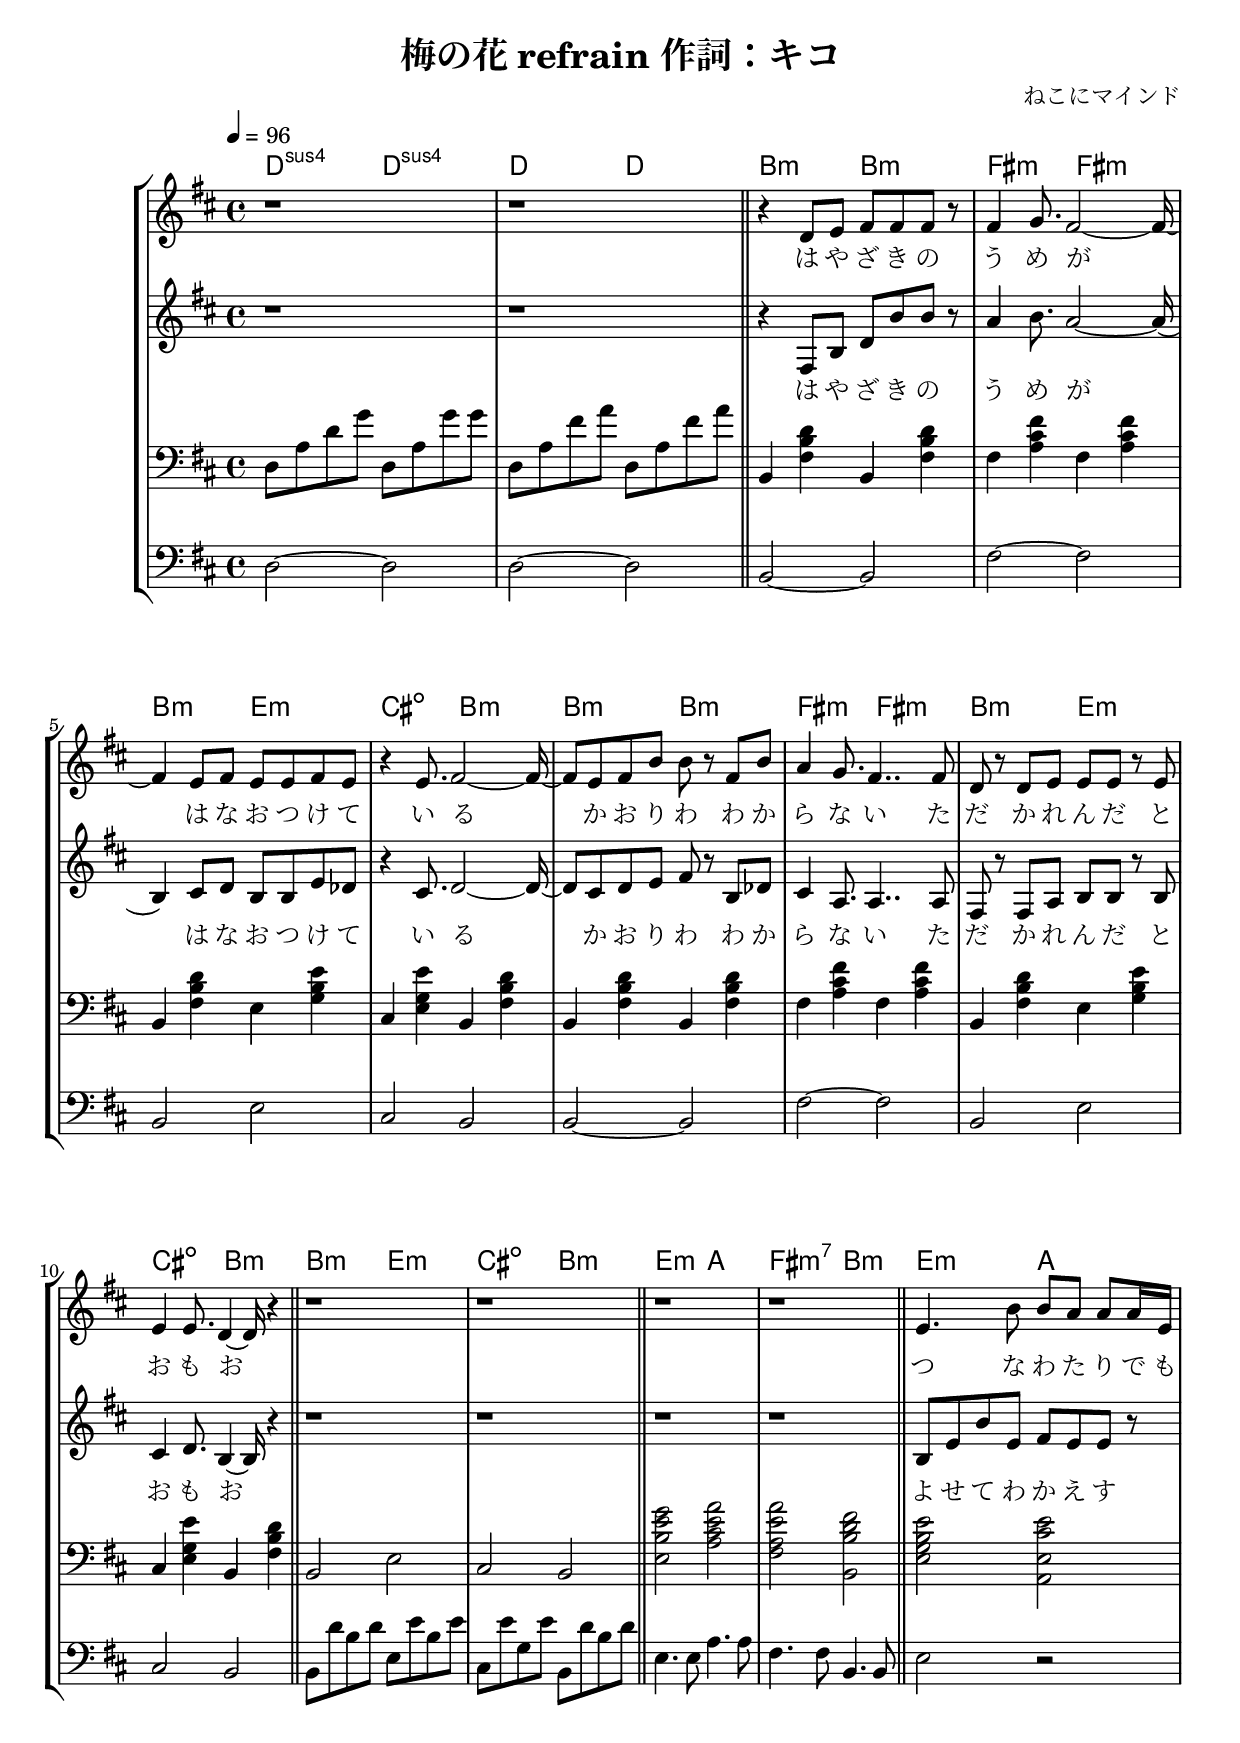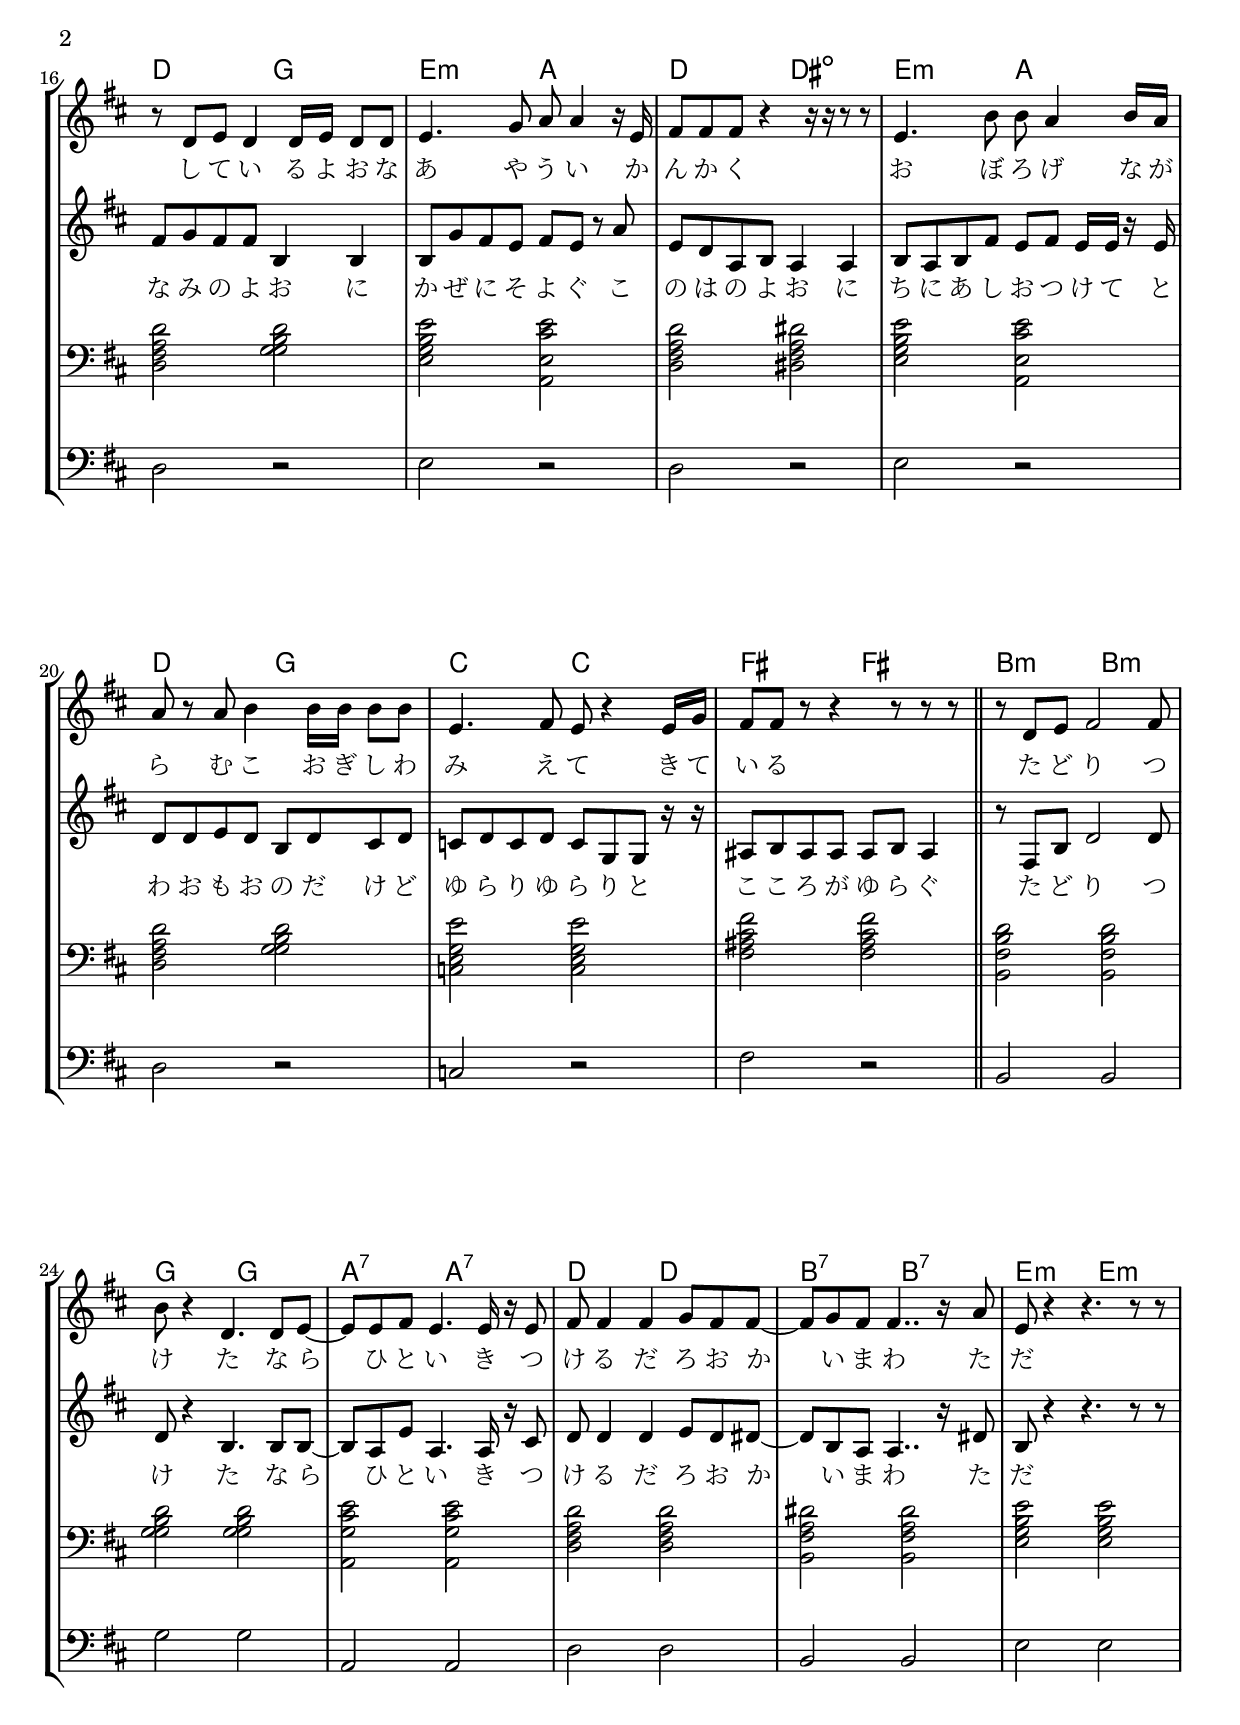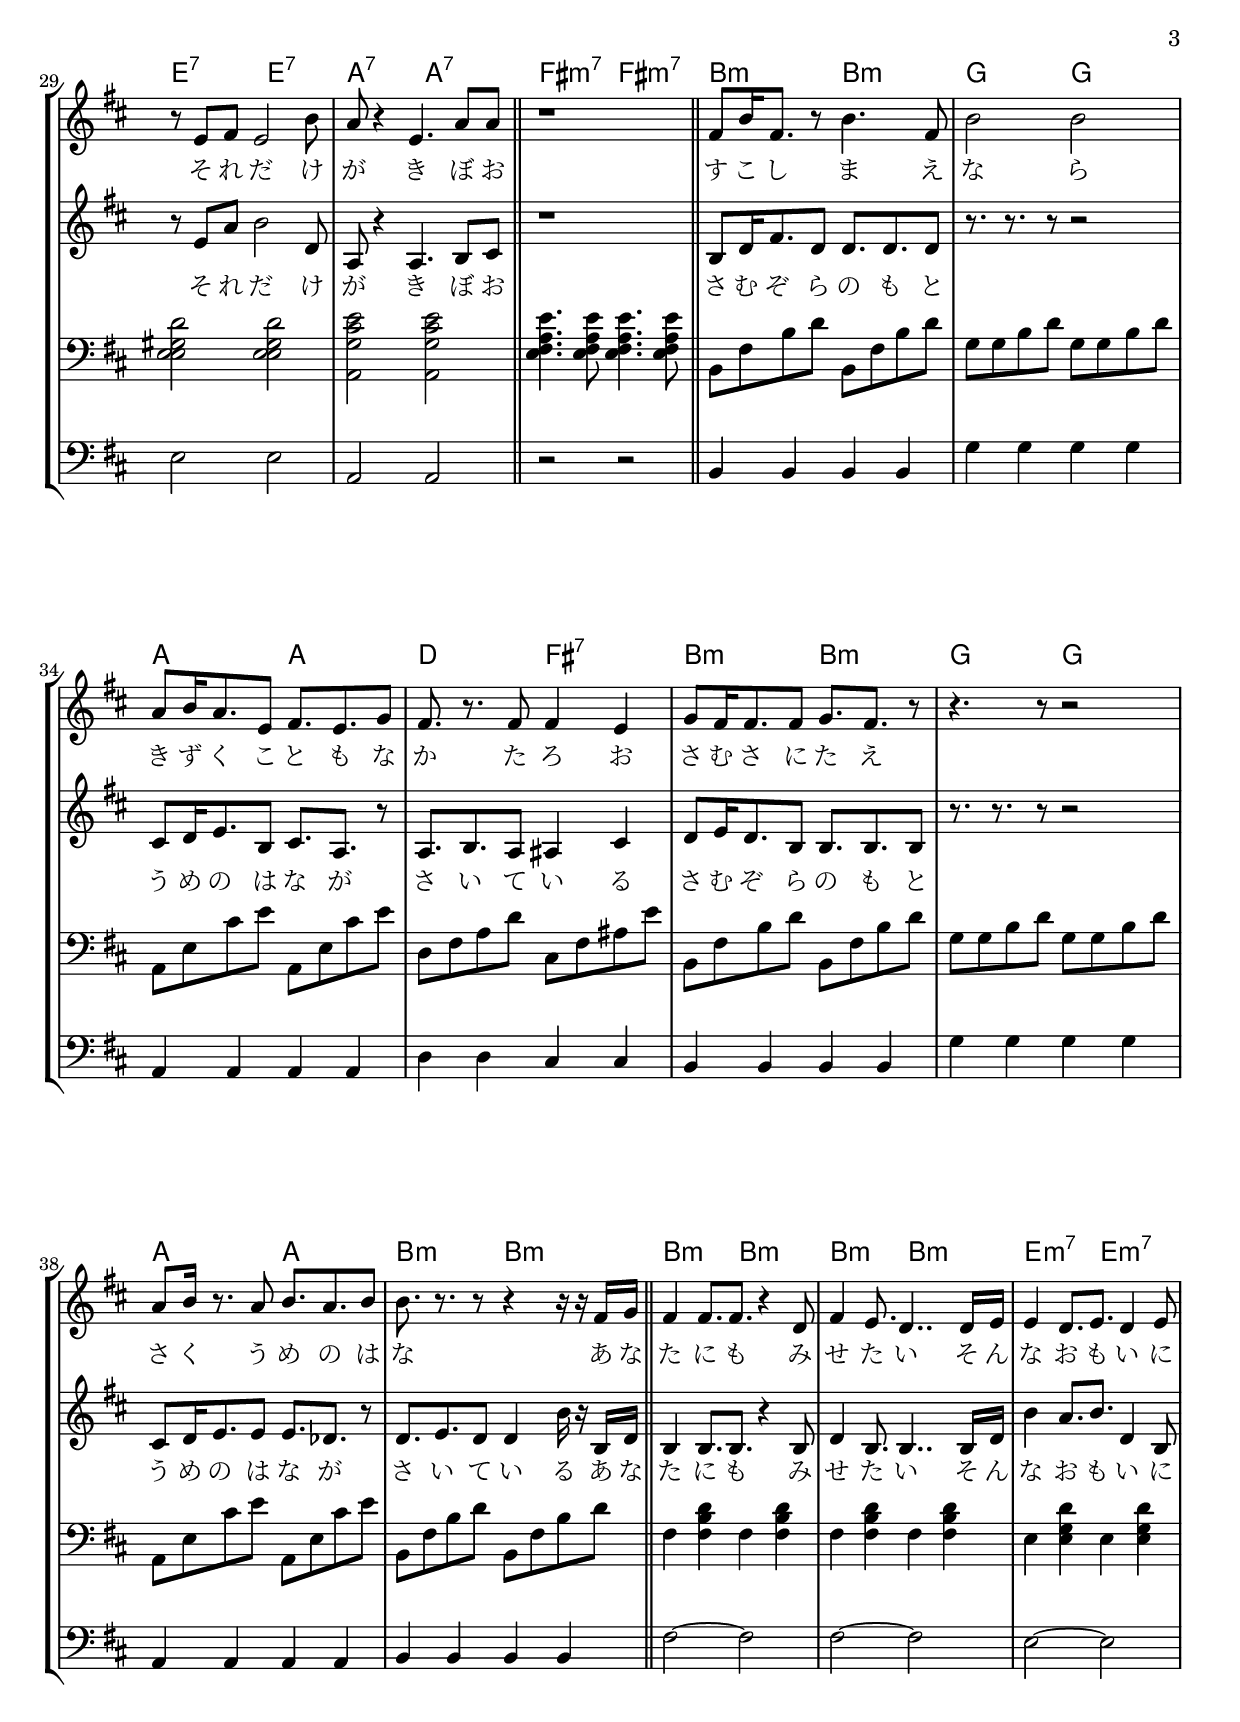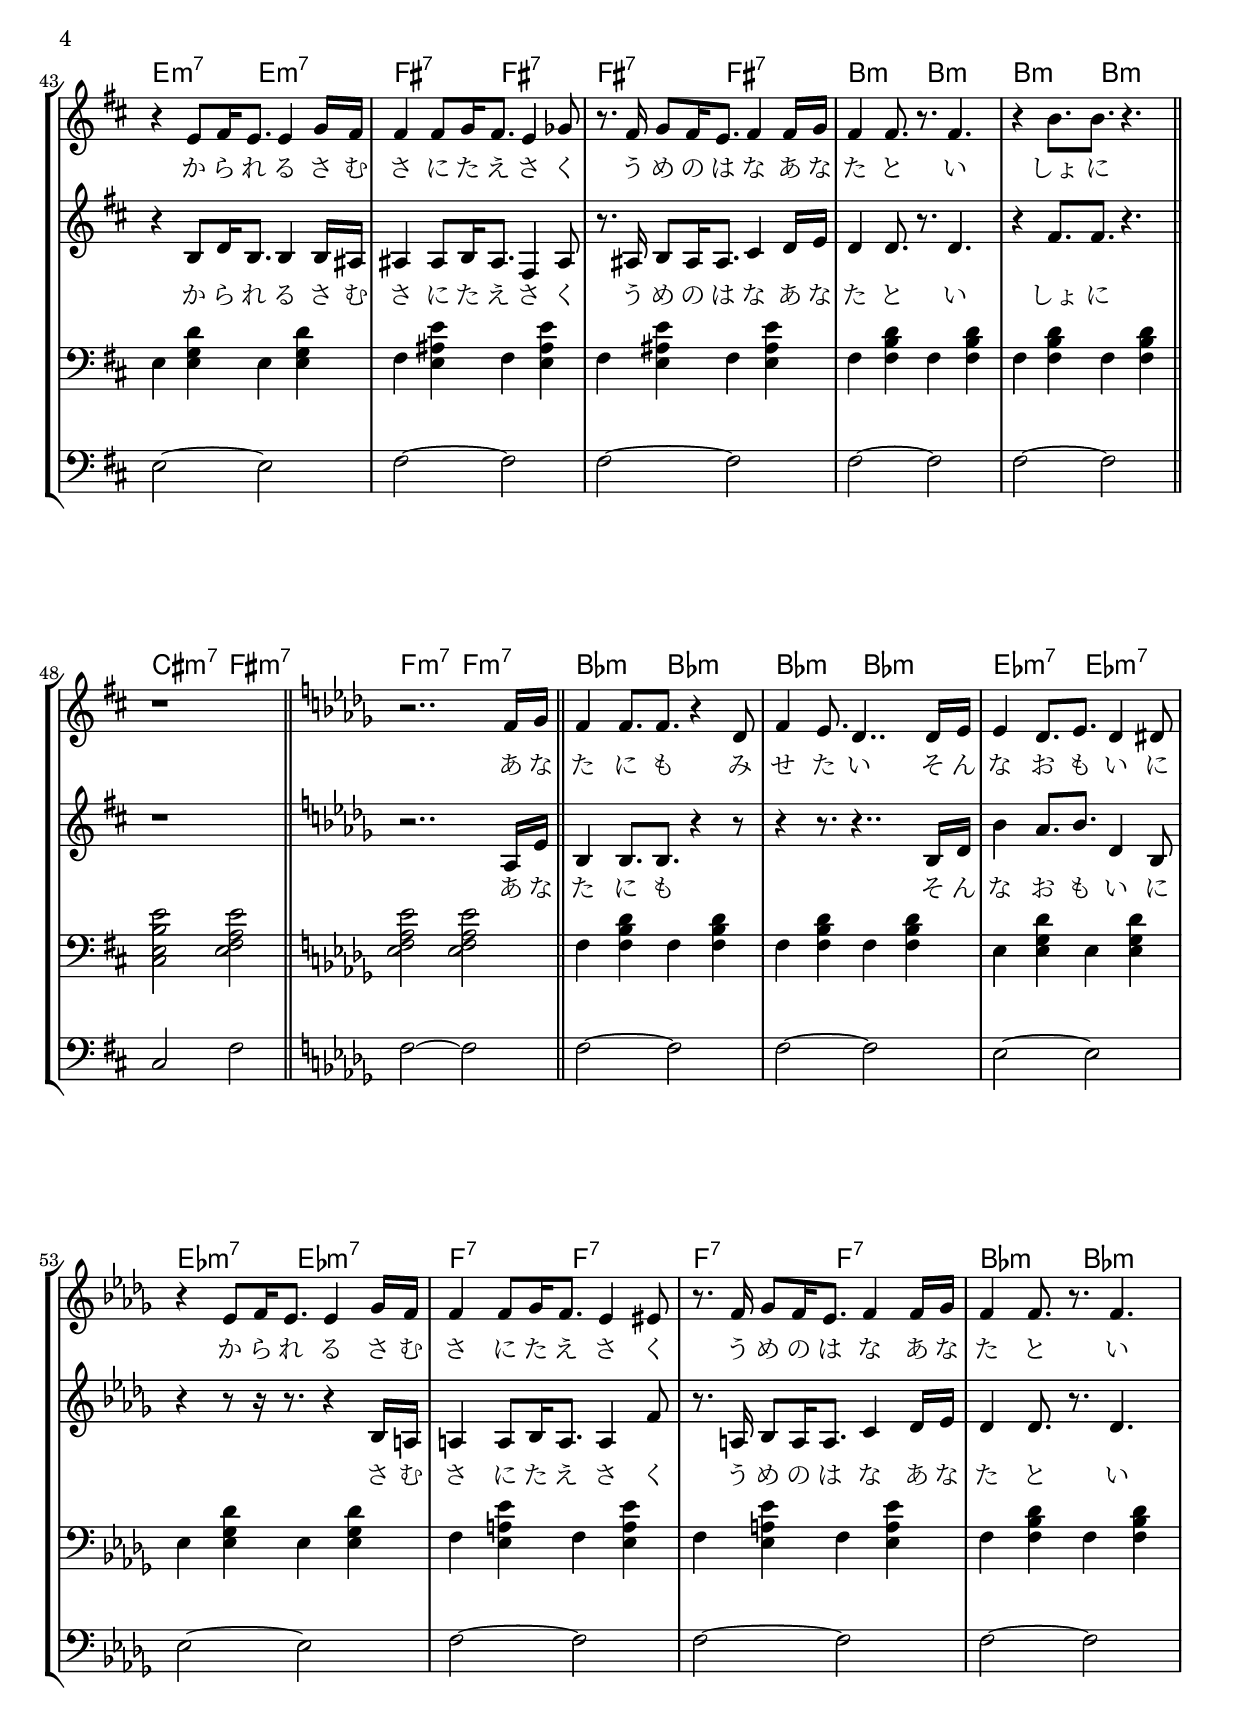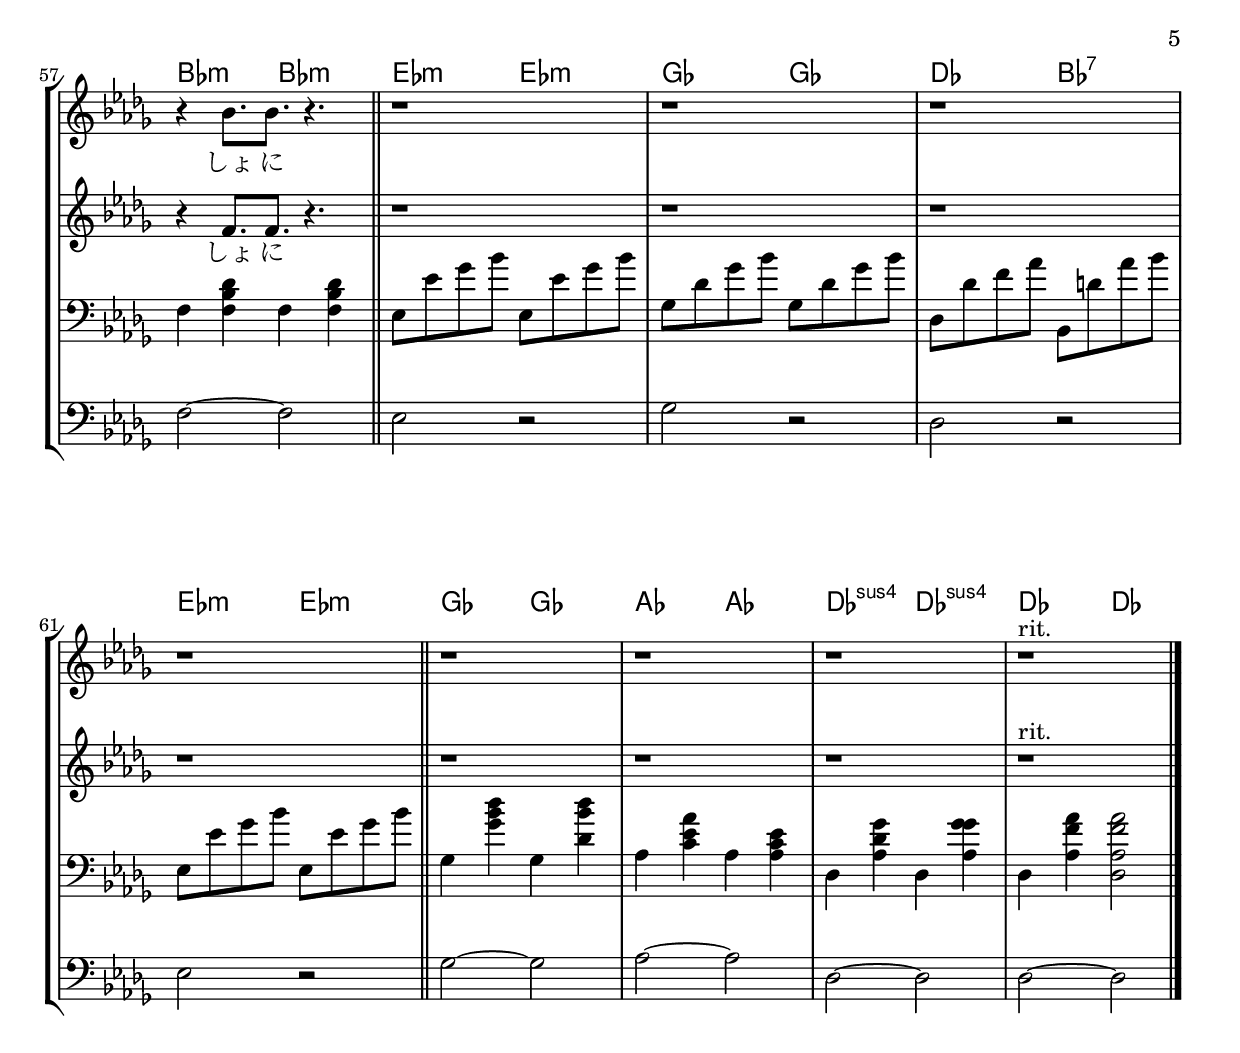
\version "2.12.1"

\header {
	title = \markup {"梅の花 refrain 作詞：キコ"}
	composer = \markup \center-column {ねこにマインド}
}

harmony = \chordmode {
	d2:sus4 d2:sus4 d2 d2 

	b2:m b2:m fis2:m fis2:m b2:m e2:m cis2:dim b2:m b2:m b2:m fis2:m fis2:m b2:m e2:m cis2:dim b2:m 

	b2:m e2:m cis2:dim b2:m 

	e2:m a2 fis2:min7 b2:m 

	e2:m a2 d2 g2 e2:m a2 d2 dis2:dim e2:m a2 d2 g2 c2 c2 fis2 fis2 

	b2:m b2:m g2 g2 a2:7 a2:7 d2 d2 b2:7 b2:7 e2:m e2:m e2:7 e2:7 a2:7 a2:7 

	fis2:min7 fis2:min7 

	b2:m b2:m g2 g2 a2 a2 d2 fis2:7 b2:m b2:m g2 g2 a2 a2 b2:m b2:m 

	b2:m b2:m b2:m b2:m e2:min7 e2:min7 e2:min7 e2:min7 fis2:7 fis2:7 fis2:7 fis2:7 b2:m b2:m b2:m b2:m 

	cis2:min7 fis2:min7 

	f2:min7 f2:min7 

	bes2:m bes2:m bes2:m bes2:m es2:min7 es2:min7 es2:min7 es2:min7 f2:7 f2:7 f2:7 f2:7 bes2:m bes2:m bes2:m bes2:m 

	es2:m es2:m ges2 ges2 des2 bes2:7 es2:m es2:m 

	ges2 ges2 as2 as2 des2:sus4 des2:sus4 des2 des2 
}

melody = {
	\key d \major
	\tempo 4 = 96
	r1 | r1   
	\set Staff.midiInstrument = #"Vibraphone"
	\set Staff.midiMinimumVolume = #0.7
	\set Staff.midiMaximumVolume = #0.9
	r4 d'8  e'8  fis'8  fis'8  fis'8  r8 
	fis'4  g'8.  fis'2~fis'16~ 
	fis'4  e'8  fis'8  e'8  e'8  fis'8  e'8 
	r4  e'8.  fis'2~fis'16~ 
	fis'8  e'8  fis'8  b'8  b'8  r8  fis'8  b'8 
	a'4  g'8.  fis'4..  fis'8 
	d'8  r8  d'8  e'8  e'8  e'8  r8  e'8 
	e'4  e'8.  d'4~d'16  	r4 	r1 | r1   
	r1 | r1   
	\set Staff.midiInstrument = #"Pad 3 (polysynth)"
	\set Staff.midiMinimumVolume = #0.7
	\set Staff.midiMaximumVolume = #0.9
	e'4.  b'8  b'8  a'8  a'8  a'16  e'16 
	r8  d'8  e'8  d'4  d'16  e'16  d'8  d'8 
	e'4.  g'8  a'8  a'4  r16  e'16 
	fis'8  fis'8  fis'8  r4  r16  r16  r8  r8 
	e'4.  b'8  b'8  a'4  b'16  a'16 
	a'8  r8  a'8  b'4  b'16  b'16  b'8  b'8 
	e'4.  fis'8  e'8  r4  e'16  g'16 
	fis'8  fis'8  r8  r4  r8  r8  r8
	\set Staff.midiInstrument = #"Flute"
	\set Staff.midiMinimumVolume = #0.7
	\set Staff.midiMaximumVolume = #0.9
	r8 d'8  e'8  fis'2  fis'8 
	b'8  r4  d'4.  d'8  e'8~ 
	e'8  e'8  fis'8  e'4.  e'16  r16  e'8 
	fis'8  fis'4  fis'4  g'8  fis'8  fis'8~ 
	fis'8  g'8  fis'8  fis'4..  r16  a'8 
	e'8  r4  r4.  r8  r8 
	r8  e'8  fis'8  e'2  b'8 
	a'8  r4  e'4.  a'8  a'8
	r1   
	\set Staff.midiInstrument = #"French Horn"
	\set Staff.midiMinimumVolume = #0.7
	\set Staff.midiMaximumVolume = #0.9
	fis'8  b'16  fis'8.  r8  b'4.  fis'8 
	b'2  b'2 
	a'8  b'16  a'8.  e'8  fis'8.  e'8.  g'8 
	fis'8.  r8.  fis'8  fis'4  e'4 
	g'8  fis'16  fis'8.  fis'8  g'8.  fis'8.  r8 
	r4.  r8  r2 
	a'8  b'16  r8.  a'8  b'8.  a'8.  b'8 
	b'8.  r8.  r8  r4  r16  	r16 	\set Staff.midiInstrument = #"FX 7 (echoes)"
	\set Staff.midiMinimumVolume = #0.7
	\set Staff.midiMaximumVolume = #0.9
	fis'16  g'16 
	fis'4  fis'8.  fis'8.  r4  d'8 
	fis'4  e'8.  d'4..  d'16  e'16 
	e'4  d'8.  e'8.  d'4  e'8 
	r4  e'8  fis'16  e'8.  e'4  g'16  fis'16 
	fis'4  fis'8  g'16  fis'8.  e'4  ges'8 
	r8.  fis'16  g'8  fis'16  e'8.  fis'4  fis'16  g'16 
	fis'4  fis'8.  r8.  fis'4. 
	r4  b'8.  b'8.  	r4. 	r1   
	\key des \major
	r2.. 
	\set Staff.midiInstrument = #"FX 7 (echoes)"
	\set Staff.midiMinimumVolume = #0.7
	\set Staff.midiMaximumVolume = #0.9
	f'16  ges'16 
	f'4  f'8.  f'8.  r4  des'8 
	f'4  es'8.  des'4..  des'16  es'16 
	es'4  des'8.  es'8.  des'4  dis'8 
	r4  es'8  f'16  es'8.  es'4  ges'16  f'16 
	f'4  f'8  ges'16  f'8.  es'4  eis'8 
	r8.  f'16  ges'8  f'16  es'8.  f'4  f'16  ges'16 
	f'4  f'8.  r8.  f'4. 
	r4  bes'8.  bes'8.  	r4. 	r1 | r1 | r1 | r1   
	r1 | r1 | r1 | r1^"rit." \bar "|."
}

words = \lyricmode {
	
	は  や  ざ  き  の  う  め  が  は  な  お  つ  け  て  い  る  か  お  り  わ  わ  か  ら  な  い  た  だ  か  れ  ん  だ  と  お  も  お  
	
	
	つ  な  わ  た  り  で  も  し  て  い  る  よ  お  な  あ  や  う  い  か  ん  か  く  お  ぼ  ろ  げ  な  が  ら  む  こ  お  ぎ  し  わ  み  え  て  き  て  い  る  
	た  ど  り  つ  け  た  な  ら  ひ  と  い  き  つ  け  る  だ  ろ  お  か  い  ま  わ  た  だ  そ  れ  だ  け  が  き  ぼ  お  
	
	す  こ  し  ま  え  な  ら  き  ず  く  こ  と  も  な  か  た  ろ  お  さ  む  さ  に  た  え  さ  く  う  め  の  は  な  
	あ  な  た  に  も  み  せ  た  い  そ  ん  な  お  も  い  に  か  ら  れ  る  さ  む  さ  に  た  え  さ  く  う  め  の  は  な  あ  な  た  と  い  しょ  に  
	
	
	あ  な  た  に  も  み  せ  た  い  そ  ん  な  お  も  い  に  か  ら  れ  る  さ  む  さ  に  た  え  さ  く  う  め  の  は  な  あ  な  た  と  い  しょ  に  
	
	
}

secondmelody = {
	\key d \major
	\tempo 4 = 96
	r1 | r1   
	\set Staff.midiInstrument = #"FX 8 (sci-fi)"
	\set Staff.midiMinimumVolume = #0.7
	\set Staff.midiMaximumVolume = #0.9
	r4 fis8  b8  d'8  b'8  b'8  r8 
	a'4  b'8.  a'2~a'16 
	(b4)  cis'8  d'8  b8  b8  e'8  des'8 
	r4  cis'8.  d'2~d'16~ 
	d'8  cis'8  d'8  e'8  fis'8  r8  b8  des'8 
	cis'4  a8.  a4..  a8 
	fis8  r8  fis8  a8  b8  b8  r8  b8 
	cis'4  d'8.  b4~b16  	r4 	r1 | r1   
	r1 | r1   
	\set Staff.midiInstrument = #"mmi0.48"
	\set Staff.midiMinimumVolume = #0.7
	\set Staff.midiMaximumVolume = #0.9
	b8  e'8  b'8  e'8  fis'8  e'8  e'8  r8 
	fis'8  g'8  fis'8  fis'8  b4  b4 
	b8  g'8  fis'8  e'8  fis'8  e'8  r8  a'8 
	e'8  d'8  a8  b8  a4  a4 
	b8  a8  b8  fis'8  e'8  fis'8  e'16  e'16  r16  e'16 
	d'8  d'8  e'8  d'8  b8  d'8  cis'8  d'8 
	c'8  d'8  c'8  d'8  c'8  g8  g8  r16  r16 
	ais8  b8  ais8  ais8  ais8  b8  ais4
	\set Staff.midiInstrument = #"Acoustic Guitar (steel)"
	\set Staff.midiMinimumVolume = #0.7
	\set Staff.midiMaximumVolume = #0.9
	r8 fis8  b8  d'2  d'8 
	d'8  r4  b4.  b8  b8~ 
	b8  a8  e'8  a4.  a16  r16  cis'8 
	d'8  d'4  d'4  e'8  d'8  dis'8~ 
	dis'8  b8  a8  a4..  r16  dis'8 
	b8  r4  r4.  r8  r8 
	r8  e'8  a'8  b'2  d'8 
	a8  r4  a4.  b8  cis'8
	r1   
	\set Staff.midiInstrument = #"mmi0.48"
	\set Staff.midiMinimumVolume = #0.7
	\set Staff.midiMaximumVolume = #0.9
	b8  d'16  fis'8.  d'8  d'8.  d'8.  d'8 
	r8.  r8.  r8  r2 
	cis'8  d'16  e'8.  b8  cis'8.  a8.  r8 
	a8.  b8.  a8  ais4  cis'4 
	d'8  e'16  d'8.  b8  b8.  b8.  b8 
	r8.  r8.  r8  r2 
	cis'8  d'16  e'8.  e'8  e'8.  des'8.  r8 
	d'8.  e'8.  d'8  d'4  b'16  	r16 	\set Staff.midiInstrument = #"Marimba"
	\set Staff.midiMinimumVolume = #0.7
	\set Staff.midiMaximumVolume = #0.9
	b16  d'16 
	b4  b8.  b8.  r4  b8 
	d'4  b8.  b4..  b16  d'16 
	b'4  a'8.  b'8.  d'4  b8 
	r4  b8  d'16  b8.  b4  b16  ais16 
	ais4  ais8  b16  ais8.  fis4  ais8 
	r8.  ais16  b8  ais16  ais8.  cis'4  d'16  e'16 
	d'4  d'8.  r8.  d'4. 
	r4  fis'8.  fis'8.  	r4. 	r1   
	\key des \major
	r2.. 
	\set Staff.midiInstrument = #"Marimba"
	\set Staff.midiMinimumVolume = #0.7
	\set Staff.midiMaximumVolume = #0.9
	as16  es'16 
	bes4  bes8.  bes8.  r4  r8 
	r4  r8.  r4..  bes16  des'16 
	bes'4  as'8.  bes'8.  des'4  bes8 
	r4  r8  r16  r8.  r4  bes16  a16 
	a4  a8  bes16  a8.  a4  f'8 
	r8.  a16  bes8  a16  a8.  c'4  des'16  es'16 
	des'4  des'8.  r8.  des'4. 
	r4  f'8.  f'8.  	r4. 	r1 | r1 | r1 | r1   
	r1 | r1 | r1 | r1^"rit." \bar "|."
}

secondwords = \lyricmode {
	
	は  や  ざ  き  の  う  め  が  は  な  お  つ  け  て  い  る  か  お  り  わ  わ  か  ら  な  い  た  だ  か  れ  ん  だ  と  お  も  お  
	
	
	よ  せ  て  わ  か  え  す  な  み  の  よ  お  に  か  ぜ  に  そ  よ  ぐ  こ  の  は  の  よ  お  に  ち  に  あ  し  お  つ  け  て  と  わ  お  も  お  の  だ  け  ど  ゆ  ら  り  ゆ  ら  り  と  こ  こ  ろ  が  ゆ  ら  ぐ  
	た  ど  り  つ  け  た  な  ら  ひ  と  い  き  つ  け  る  だ  ろ  お  か  い  ま  わ  た  だ  そ  れ  だ  け  が  き  ぼ  お  
	
	さ  む  ぞ  ら  の  も  と  う  め  の  は  な  が  さ  い  て  い  る  さ  む  ぞ  ら  の  も  と  う  め  の  は  な  が  さ  い  て  い  る  
	あ  な  た  に  も  み  せ  た  い  そ  ん  な  お  も  い  に  か  ら  れ  る  さ  む  さ  に  た  え  さ  く  う  め  の  は  な  あ  な  た  と  い  しょ  に  
	
	
	あ  な  た  に  も  そ  ん  な  お  も  い  に  さ  む  さ  に  た  え  さ  く  う  め  の  は  な  あ  な  た  と  い  しょ  に  
	
	
}

tempochange = {
	\time 4/4
	\tempo 4 = 96
	r1 | r1 \bar "||"
	\tempo 4 = 96
	r1 | r1 | r1 | r1 | r1 | r1 | r1 | r1 \bar "||"
	\tempo 4 = 96
	r1 | r1 \bar "||"
	\tempo 4 = 96
	r1 | r1 \bar "||"
	\tempo 4 = 96
	r1 | r1 | r1 | r1 | r1 | r1 | r1 | r1 \bar "||"
	\tempo 4 = 96
	r1 | r1 | r1 | r1 | r1 | r1 | r1 | r1 \bar "||"
	\tempo 4 = 96
	r1 \bar "||"
	\tempo 4 = 96
	r1 | r1 | r1 | r1 | r1 | r1 | r1 | r1 \bar "||"
	\tempo 4 = 96
	r1 | r1 | r1 | r1 | r1 | r1 | r1 | r1 \bar "||"
	\tempo 4 = 96
	r1 \bar "||"
	\tempo 4 = 96
	r1 \bar "||"
	\tempo 4 = 96
	r1 | r1 | r1 | r1 | r1 | r1 | r1 | r1 \bar "||"
	\tempo 4 = 96
	r1 | r1 | r1 | r1 \bar "||"
	\tempo 4 = 96
	r1 | r1 | r1 | \tempo 4 = 72 r2 \tempo 4 = 64 r2 \bar "|."
}

mainacc = {
	\clef bass
	\set Staff.midiInstrument = #"Drawbar Organ"
	\set Staff.midiMinimumVolume = #0.3
	\set Staff.midiMaximumVolume = #0.6
	\time 4/4
	\key d \major
	\tempo 4 = 96
	d8 a8 d'8 g'8
	d8 a8 g'8 g'8
	d8 a8 fis'8 a'8
	d8 a8 fis'8 a'8
	\bar "||"

	\set Staff.midiInstrument = #"Drawbar Organ"
	\set Staff.midiMinimumVolume = #0.3
	\set Staff.midiMaximumVolume = #0.6
	b,4 <fis b d'>4
	b,4 <fis b d'>4
	fis4 <a cis' fis'>4
	fis4 <a cis' fis'>4
	b,4 <fis b d'>4
	e4 <g b e'>4
	cis4 <e g e'>4
	b,4 <fis b d'>4
	b,4 <fis b d'>4
	b,4 <fis b d'>4
	fis4 <a cis' fis'>4
	fis4 <a cis' fis'>4
	b,4 <fis b d'>4
	e4 <g b e'>4
	cis4 <e g e'>4
	b,4 <fis b d'>4
	\bar "||"

	\set Staff.midiInstrument = #"Drawbar Organ"
	\set Staff.midiMinimumVolume = #0.3
	\set Staff.midiMaximumVolume = #0.6
	b,2
	~e2
	cis2
	~b,2
	\bar "||"

	\set Staff.midiInstrument = #"Drawbar Organ"
	\set Staff.midiMinimumVolume = #0.3
	\set Staff.midiMaximumVolume = #0.6
	<e b e' g'>2
	<a cis' e' a'>2
	<fis a e' a'>2
	<b, b d' fis'>2
	\bar "||"

	\set Staff.midiInstrument = #"Drawbar Organ"
	\set Staff.midiMinimumVolume = #0.3
	\set Staff.midiMaximumVolume = #0.6
	<e g b e'>2
	<a, e cis' e'>2
	<d fis a d'>2
	<g g b d'>2
	<e g b e'>2
	<a, e cis' e'>2
	<d fis a d'>2
	<dis fis a dis'>2
	<e g b e'>2
	<a, e cis' e'>2
	<d fis a d'>2
	<g g b d'>2
	<c e g e'>2
	<c e g e'>2
	<fis ais cis' fis'>2
	<fis ais cis' fis'>2
	\bar "||"

	\set Staff.midiInstrument = #"Percussive Organ"
	\set Staff.midiMinimumVolume = #0.3
	\set Staff.midiMaximumVolume = #0.6
	<b, fis b d'>2
	<b, fis b d'>2
	<g g b d'>2
	<g g b d'>2
	<a, g cis' e'>2
	<a, g cis' e'>2
	<d fis a d'>2
	<d fis a d'>2
	<b, fis a dis'>2
	<b, fis a dis'>2
	<e g b e'>2
	<e g b e'>2
	<e e gis d'>2
	<e e gis d'>2
	<a, g cis' e'>2
	<a, g cis' e'>2
	\bar "||"

	\set Staff.midiInstrument = #"Electric Grand"
	\set Staff.midiMinimumVolume = #0.3
	\set Staff.midiMaximumVolume = #0.6
	<fis e a e'>4. <fis e a e'>8
	<fis e a e'>4. <fis e a e'>8
	\bar "||"

	\set Staff.midiInstrument = #"Drawbar Organ"
	\set Staff.midiMinimumVolume = #0.3
	\set Staff.midiMaximumVolume = #0.6
	b,8 fis8 b8 d'8
	b,8 fis8 b8 d'8
	g8 g8 b8 d'8
	g8 g8 b8 d'8
	a,8 e8 cis'8 e'8
	a,8 e8 cis'8 e'8
	d8 fis8 a8 d'8
	cis8 fis8 ais8 e'8
	b,8 fis8 b8 d'8
	b,8 fis8 b8 d'8
	g8 g8 b8 d'8
	g8 g8 b8 d'8
	a,8 e8 cis'8 e'8
	a,8 e8 cis'8 e'8
	b,8 fis8 b8 d'8
	b,8 fis8 b8 d'8
	\bar "||"

	\set Staff.midiInstrument = #"Drawbar Organ"
	\set Staff.midiMinimumVolume = #0.3
	\set Staff.midiMaximumVolume = #0.6
	fis4 <fis b d'>4
	fis4 <fis b d'>4
	fis4 <fis b d'>4
	fis4 <fis b d'>4
	e4 <e g d'>4
	e4 <e g d'>4
	e4 <e g d'>4
	e4 <e g d'>4
	fis4 <e ais e'>4
	fis4 <e ais e'>4
	fis4 <e ais e'>4
	fis4 <e ais e'>4
	fis4 <fis b d'>4
	fis4 <fis b d'>4
	fis4 <fis b d'>4
	fis4 <fis b d'>4
	\bar "||"

	\set Staff.midiInstrument = #"Drawbar Organ"
	\set Staff.midiMinimumVolume = #0.3
	\set Staff.midiMaximumVolume = #0.6
	<cis e b e'>2
	<fis e a e'>2
	\bar "||"

	\set Staff.midiInstrument = #"Drawbar Organ"
	\set Staff.midiMinimumVolume = #0.3
	\set Staff.midiMaximumVolume = #0.6
	\key des \major
	<f es as es'>2
	<f es as es'>2
	\bar "||"

	\set Staff.midiInstrument = #"Drawbar Organ"
	\set Staff.midiMinimumVolume = #0.3
	\set Staff.midiMaximumVolume = #0.6
	f4 <f bes des'>4
	f4 <f bes des'>4
	f4 <f bes des'>4
	f4 <f bes des'>4
	es4 <es ges des'>4
	es4 <es ges des'>4
	es4 <es ges des'>4
	es4 <es ges des'>4
	f4 <es a es'>4
	f4 <es a es'>4
	f4 <es a es'>4
	f4 <es a es'>4
	f4 <f bes des'>4
	f4 <f bes des'>4
	f4 <f bes des'>4
	f4 <f bes des'>4
	\bar "||"

	\set Staff.midiInstrument = #"Percussive Organ"
	\set Staff.midiMinimumVolume = #0.3
	\set Staff.midiMaximumVolume = #0.6
	es8 es'8 ges'8 bes'8
	es8 es'8 ges'8 bes'8
	ges8 des'8 ges'8 bes'8
	ges8 des'8 ges'8 bes'8
	des8 des'8 f'8 as'8
	bes,8 d'8 as'8 bes'8
	es8 es'8 ges'8 bes'8
	es8 es'8 ges'8 bes'8
	\bar "||"

	\set Staff.midiInstrument = #"Drawbar Organ"
	\set Staff.midiMinimumVolume = #0.3
	\set Staff.midiMaximumVolume = #0.6
	ges4 <ges' bes' des''>4
	ges4 <des' bes' des''>4
	as4 <c' es' as'>4
	as4 <as c' es'>4
	des4 <as des' ges'>4
	des4 <as ges' ges'>4
	des4 <as f' as'>4
	<des as f' as'>2
	\bar "|."
}

subacc = {
	\clef bass
	\set Staff.midiInstrument = #"Cello"
	\set Staff.midiMinimumVolume = #0.3
	\set Staff.midiMaximumVolume = #0.6
	\time 4/4
	\key d \major
	\tempo 4 = 96
	d2
	~d2
	d2
	~d2
	\bar "||"

	\set Staff.midiInstrument = #"Cello"
	\set Staff.midiMinimumVolume = #0.3
	\set Staff.midiMaximumVolume = #0.6
	b,2
	~b,2
	fis2
	~fis2
	b,2
	~e2
	cis2
	~b,2
	b,2
	~b,2
	fis2
	~fis2
	b,2
	~e2
	cis2
	~b,2
	\bar "||"

	\set Staff.midiInstrument = #"Vibraphone"
	\set Staff.midiMinimumVolume = #0.3
	\set Staff.midiMaximumVolume = #0.6
	b,8 d' b d'
	e8 e' b e'
	cis8 e' g e'
	b,8 d' b d'
	\bar "||"

	\set Staff.midiInstrument = #"Acoustic Bass"
	\set Staff.midiMinimumVolume = #0.3
	\set Staff.midiMaximumVolume = #0.6
	e4.e8
	a4.a8
	fis4.fis8
	b,4.b,8
	\bar "||"

	\set Staff.midiInstrument = #"Cello"
	\set Staff.midiMinimumVolume = #0.3
	\set Staff.midiMaximumVolume = #0.6
	e2
	r2
	d2
	r2
	e2
	r2
	d2
	r2
	e2
	r2
	d2
	r2
	c2
	r2
	fis2
	r2
	\bar "||"

	\set Staff.midiInstrument = #"Cello"
	\set Staff.midiMinimumVolume = #0.3
	\set Staff.midiMaximumVolume = #0.6
	b,2
	b,2
	g2
	g2
	a,2
	a,2
	d2
	d2
	b,2
	b,2
	e2
	e2
	e2
	e2
	a,2
	a,2
	\bar "||"

	\set Staff.midiInstrument = #"Acoustic grand"
	\set Staff.midiMinimumVolume = #0.3
	\set Staff.midiMaximumVolume = #0.6
	r2
	r2
	\bar "||"

	\set Staff.midiInstrument = #"Cello"
	\set Staff.midiMinimumVolume = #0.3
	\set Staff.midiMaximumVolume = #0.6
	b,4 b,4
	b,4 b,4
	g4 g4
	g4 g4
	a,4 a,4
	a,4 a,4
	d4 d4
	cis4 cis4
	b,4 b,4
	b,4 b,4
	g4 g4
	g4 g4
	a,4 a,4
	a,4 a,4
	b,4 b,4
	b,4 b,4
	\bar "||"

	\set Staff.midiInstrument = #"Cello"
	\set Staff.midiMinimumVolume = #0.3
	\set Staff.midiMaximumVolume = #0.6
	fis2
	~fis2
	fis2
	~fis2
	e2
	~e2
	e2
	~e2
	fis2
	~fis2
	fis2
	~fis2
	fis2
	~fis2
	fis2
	~fis2
	\bar "||"

	\set Staff.midiInstrument = #"Cello"
	\set Staff.midiMinimumVolume = #0.3
	\set Staff.midiMaximumVolume = #0.6
	cis2
	~fis2
	\bar "||"

	\set Staff.midiInstrument = #"Cello"
	\set Staff.midiMinimumVolume = #0.3
	\set Staff.midiMaximumVolume = #0.6
	\key des \major
	f2
	~f2
	\bar "||"

	\set Staff.midiInstrument = #"Cello"
	\set Staff.midiMinimumVolume = #0.3
	\set Staff.midiMaximumVolume = #0.6
	f2
	~f2
	f2
	~f2
	es2
	~es2
	es2
	~es2
	f2
	~f2
	f2
	~f2
	f2
	~f2
	f2
	~f2
	\bar "||"

	\set Staff.midiInstrument = #"Cello"
	\set Staff.midiMinimumVolume = #0.3
	\set Staff.midiMaximumVolume = #0.6
	es2
	r2
	ges2
	r2
	des2
	r2
	es2
	r2
	\bar "||"

	\set Staff.midiInstrument = #"Pad 7 (halo)"
	\set Staff.midiMinimumVolume = #0.3
	\set Staff.midiMaximumVolume = #0.6
	ges2
	~ges2
	as2
	~as2
	des2
	~des2
	des2
	~des2
	\bar "|."
}

percA = {
	\drummode {
	r1 |r1 \bar "||"
	r1  |r1  |r1  |r1  |r1  |r1  |r1  |r2 r8 hho4 hho8  \bar "||"
	r1  |r2. hho4  \bar "||"
	hh8 hh8 hh8 hh8 hh8 hh8 hh8 hh8  |r8 hh2. r8  \bar "||"
	r1  |r2. hho4  |r1  |r2. hho4  |r1  |r2. hho4  |r1  |r2. hho4  \bar "||"
	hh4 hh8 hh2 r8  |\times 16/32{ hh2 hh8. hh8. hh4. hh2. } |hh4 hh8 hh2 r8  |hh4 hh8 hh4 hh4.  |hh4 hh8 hh2 r8  |\times 16/32{ hh2 hh8. hh8. hh4. hh2. } |hh4 hh8 hh2 r8  |\times 16/32{ hh2 hh8. hh1 r4 r16 } \bar "||"
	r1 \bar "||"
	r8 cymr16 cymr16 cymr8 cymr16 cymr16 cymr8 cymr16 cymr16 cymr8 cymr8  |cymr8 cymr16 cymr16 cymr8 cymr16 cymr16 cymr8 cymr16 cymr16 cymr8 cymr8  |cymr8 cymr16 cymr16 cymr8 cymr16 cymr16 cymr8 cymr16 cymr16 cymr8 cymr16 cymr16  |cymr8 cymr16 cymr16 cymr8 cymr16 cymr16 cymr8 cymr16 cymr16 cymr8 cymr8  |r8 cymr16 cymr16 cymr8 cymr16 cymr16 cymr8 cymr16 cymr16 cymr8 cymr8  |cymr8 cymr16 cymr16 cymr8 cymr16 cymr16 cymr8 cymr16 cymr16 cymr8 cymr8  |cymr8 cymr16 cymr16 cymr8 cymr16 cymr16 cymr8 cymr16 cymr16 cymr8 cymr16 cymr16  |cymr8 cymr16 cymr16 cymr8 cymr16 cymr16 cymr8 cymr16 cymr16 cymr8 cymr8  \bar "||"
	r1  |r2. hho4  |r1  |r2. hho4  |r1  |r2. hho4  |r1  |r2. hho4  \bar "||"
	r1  \bar "||"
	r8 sn8 sn4 sn8 sn8 sn16 sn8 sn16  \bar "||"
	r1  |r2. hho4  |r1  |r2. hho4  |r1  |r2. hho4  |r1  |r2. hho4  \bar "||"
	r1  |r2. hho4  |r1  |r2. hho4  \bar "||"
	r1  |r1  |r1  |r2 r8 hho4 hho8  \bar "|."
	}
}

percB = {
	\drummode {
	r1 |r1 \bar "||"
	r4. hhp2 hhp8  |r4. hhp2 hhp8  |r4. hhp2 hhp8  |r4. hhp2 hhp8  |r4. hhp2 hhp8  |r4. hhp2 hhp8  |r4. hhp2 hhp8  |hhp4 hhp4 hhp4 hhp4  \bar "||"
	r16 hhp16 hhp8 hhp16 hhp8 hhp2 r16  |r16 hhp16 hhp8 hhp16 hhp8 hhp2 hhp16  \bar "||"
	r4 sn8. sn8 sn8. sn8. sn16  |r4 sn2 sn4  \bar "||"
	r16 hhp16 hhp8 hhp16 hhp8 hhp2 r16  |r16 hhp16 hhp8 hhp16 hhp8 hhp2 r16  |r16 hhp16 hhp8 hhp16 hhp8 hhp2 r16  |r16 hhp16 hhp8 hhp16 hhp8 hhp2 r16  |r16 hhp16 hhp8 hhp16 hhp8 hhp2 r16  |r16 hhp16 hhp8 hhp16 hhp8 hhp2 r16  |r16 hhp16 hhp8 hhp16 hhp8 hhp2 r16  |r16 hhp16 hhp8 hhp16 hhp8 hhp2 hhp16  \bar "||"
	r16 hhp8 hhp8 hhp2 r8.  |\times 16/32{ r8 hhp4 hhp4 hhp8 hhp2 r8 hhp2 r8 } |r16 hhp8 hhp8 hhp2 r8.  |r16 hhp8 hhp8 hhp8. hhp2  |r16 hhp8 hhp8 hhp2 r8.  |\times 16/32{ r8 hhp4 hhp4 hhp8 hhp2 r8 hhp2 r8 } |r16 hhp8 hhp8 hhp2 r8.  |\times 16/32{ r8 hhp4 hhp4 hhp8 hhp1 r4 } \bar "||"
	r1 \bar "||"
	r4 sn2 sn4  |r4 sn8 sn4. sn4  |r4 sn2 sn4  |r4 sn8 sn4. sn4  |r4 sn2 sn4  |r4 sn8 sn4. sn4  |r4 sn2 sn4  |r4 sn2 sn8 sn16 sn16  \bar "||"
	r16 hhp16 hhp8 hhp16 hhp8 hhp2 r16  |r16 hhp16 hhp8 hhp16 hhp8 hhp2 r16  |r16 hhp16 hhp8 hhp16 hhp8 hhp2 r16  |r16 hhp16 hhp8 hhp16 hhp8 hhp2 r16  |r16 hhp16 hhp8 hhp16 hhp8 hhp2 r16  |r16 hhp16 hhp8 hhp16 hhp8 hhp2 r16  |r16 hhp16 hhp8 hhp16 hhp8 hhp2 r16  |r16 hhp16 hhp8 hhp16 hhp8 hhp2 hhp16  \bar "||"
	sn16 sn16 sn16 sn16 sn16 sn16 sn16 sn16 sn16 sn16 sn16 sn16 sn16 sn16 sn16 sn16  \bar "||"
	r1  \bar "||"
	r16 hhp16 hhp8 hhp16 hhp8 hhp2 r16  |r16 hhp16 hhp8 hhp16 hhp8 hhp2 r16  |r16 hhp16 hhp8 hhp16 hhp8 hhp2 r16  |r16 hhp16 hhp8 hhp16 hhp8 hhp2 r16  |r16 hhp16 hhp8 hhp16 hhp8 hhp2 r16  |r16 hhp16 hhp8 hhp16 hhp8 hhp2 r16  |r16 hhp16 hhp8 hhp16 hhp8 hhp2 r16  |r16 hhp16 hhp8 hhp16 hhp8 hhp2 hhp16  \bar "||"
	r16 hhp16 hhp8 hhp16 hhp8 hhp2 r16  |r16 hhp16 hhp8 hhp16 hhp8 hhp2 r16  |r16 hhp16 hhp8 hhp16 hhp8 hhp2 r16  |r16 hhp16 hhp8 hhp16 hhp8 hhp2 hhp16  \bar "||"
	r4. hhp2 hhp8  |r4. hhp2 hhp8  |r4. hhp2 hhp8  |hhp4 hhp4 hhp4 hhp4  \bar "|."
	}
}

percC = {
	\drummode {
	r1 |r1 \bar "||"
	hh4 hh4 hh4 hh4  |hh4 hh4 hh4 hh4  |hh4 hh4 hh4 hh4  |hh4 hh4 hh4 hh4  |hh4 hh4 hh4 hh4  |hh4 hh4 hh4 hh4  |hh4 hh4 hh4 hh4  |r4. hh2 r8  \bar "||"
	hh8. hh8. hh2 r8  |hh8. hh8. hh4 hh4 hh8  \bar "||"
	bd8 bd4 bd2 bd8  |bd8 bd4. bd4. bd8  \bar "||"
	hh8. hh8. hh2 r8  |hh8. hh8. hh2 hh8  |hh8. hh8. hh2 r8  |hh8. hh8. hh2 hh8  |hh8. hh8. hh2 r8  |hh8. hh8. hh2 hh8  |hh8. hh8. hh2 r8  |hh8. hh8. hh4 hh4 hh8  \bar "||"
	r1  |\times 16/32{ r1 r2 hho2 } |r1  |\times 16/32{ r1 r2 hho2 } |r1  |\times 16/32{ r1 r2 hho2 } |r1  |\times 16/32{ r1 r2 hho2 } \bar "||"
	r1 \bar "||"
	bd8. bd16 bd8. bd16 bd8. bd16 bd8. bd16  |bd8. bd16 bd8. bd16 bd8. bd16 bd4  |bd8. bd16 bd8. bd16 bd8. bd16 bd8. bd16  |bd8. bd16 bd8. bd16 bd8. bd16 bd4  |bd8. bd16 bd8. bd16 bd8. bd16 bd8. bd16  |bd8. bd16 bd8. bd16 bd8. bd16 bd4  |bd8. bd16 bd8. bd16 bd8. bd16 bd8. bd16  |bd8. bd16 bd8. bd16 bd8. bd16 bd8. bd16  \bar "||"
	hh8. hh8. hh2 r8  |hh8. hh8. hh2 hh8  |hh8. hh8. hh2 r8  |hh8. hh8. hh2 hh8  |hh8. hh8. hh2 r8  |hh8. hh8. hh2 hh8  |hh8. hh8. hh2 r8  |hh8. hh8. hh4 hh4 hh8  \bar "||"
	bd4 bd4 bd8 bd8 bd8 bd8  \bar "||"
	toml8 toml8 toml8 toml8 toml8 toml8 toml8 toml8  \bar "||"
	hh8. hh8. hh2 r8  |hh8. hh8. hh2 hh8  |hh8. hh8. hh2 r8  |hh8. hh8. hh2 hh8  |hh8. hh8. hh2 r8  |hh8. hh8. hh2 hh8  |hh8. hh8. hh2 r8  |hh8. hh8. hh4 hh4 hh8  \bar "||"
	hh8. hh8. hh2 r8  |hh8. hh8. hh2 hh8  |hh8. hh8. hh2 r8  |hh8. hh8. hh4 hh4 hh8  \bar "||"
	hh4 hh4 hh4 hh4  |hh4 hh4 hh4 hh4  |hh4 hh4 hh4 hh4  |r4. hh2 r8  \bar "|."
	}
}

percD = {
	\drummode {
	r1 |r1 \bar "||"
	bd2. r8 bd8  |bd8. bd8. bd2 bd8  |bd2. r8 bd8  |bd8. bd8. bd2 bd8  |bd2. r8 bd8  |bd8. bd8. bd2 bd8  |bd2. r8 bd8  |bd8. bd4. r16 bd4 bd8  \bar "||"
	r2 ss2  |r2 ss2  \bar "||"
	r1  |r2 r8 hho4.  \bar "||"
	r2 ss2  |r2 ss2  |r2 ss2  |r2 ss2  |r2 ss2  |r2 ss2  |r2 ss2  |r2 ss2  \bar "||"
	bd8. bd8. bd2 bd8  |\times 16/32{ bd4. bd4. bd2 bd2 bd4 } |bd8. bd8. bd2 bd8  |bd8. bd8. bd2 r8  |bd8. bd8. bd2 bd8  |\times 16/32{ bd4. bd4. bd2 bd2 bd4 } |bd8. bd8. bd2 bd8  |\times 16/32{ bd4. bd4. bd8 bd2 r8 bd2 } \bar "||"
	r1 \bar "||"
	r1  |r2 r16 tommh4. r16  |r1  |r2 r16 tommh4. r16  |r1  |r2 r16 tommh4. r16  |r1  |r4. tommh2 r8  \bar "||"
	r2 ss2  |r2 ss2  |r2 ss2  |r2 ss2  |r2 ss2  |r2 ss2  |r2 ss2  |r2 ss2  \bar "||"
	r8 hhp4 hhp4 hhp4 hhp8  \bar "||"
	r4. r16 tomfh2 r16  \bar "||"
	r2 ss2  |r2 ss2  |r2 ss2  |r2 ss2  |r2 ss2  |r2 ss2  |r2 ss2  |r2 ss2  \bar "||"
	r2 ss2  |r2 ss2  |r2 ss2  |r2 ss2  \bar "||"
	bd2. r8 bd8  |bd8. bd8. bd2 bd8  |bd2. r8 bd8  |bd8. bd4. r16 bd4 bd8  \bar "|."
	}
}

percE = {
	\drummode {
	r1 |r1 \bar "||"
	r1 | r1 | r1 | r1 | r1 | r1 | r1 | r1 \bar "||"
	bd2 r8 bd4 bd8  |bd4. bd4 bd4.  \bar "||"
	r1 |cymc1  \bar "||"
	bd2 r8 bd4 bd8  |bd4. bd4 bd4 bd8  |bd2 r8 bd4 bd8  |bd4. bd4 bd4 bd8  |bd2 r8 bd4 bd8  |bd4. bd4 bd4 bd8  |bd2 r8 bd4 bd8  |bd4. bd4 bd4.  \bar "||"
	r2 ss2  |\times 16/32{ r1 ss1 } |r2 ss2  |\times 16/32{ r1 ss1 } |r2 ss2  |\times 16/32{ r1 ss1 } |r2 ss2  |\times 16/32{ r1 ss1 } \bar "||"
	r1 \bar "||"
	r1  |r2. r8 toml8  |r1  |r2. r8 toml8  |r1  |r2. r8 toml8  |r1  |r2 r16 toml4. r16  \bar "||"
	bd2 r8 bd4 bd8  |bd4. bd4 bd4 bd8  |bd2 r8 bd4 bd8  |bd4. bd4 bd4 bd8  |bd2 r8 bd4 bd8  |bd4. bd4 bd4 bd8  |bd2 r8 bd4 bd8  |bd4. bd4 bd4.  \bar "||"
	cymc1  \bar "||"
	bd4. bd8 bd4 r16 bd8.  \bar "||"
	bd2 r8 bd4 bd8  |bd4. bd4 bd4 bd8  |bd2 r8 bd4 bd8  |bd4. bd4 bd4 bd8  |bd2 r8 bd4 bd8  |bd4. bd4 bd4 bd8  |bd2 r8 bd4 bd8  |bd4. bd4 bd4.  \bar "||"
	bd2 r8 bd4 bd8  |bd4. bd4 bd4 bd8  |bd2 r8 bd4 bd8  |bd4. bd4 bd4.  \bar "||"
	r1 | r1 | r1 | r1 \bar "|."
	}
}

percF = {
	\drummode {
	r1 | r1 \bar "||"
	r1 | r1 | r1 | r1 | r1 | r1 | r1 | r1 \bar "||"
	r1 | r1 \bar "||"
	r1 |r4 r16 tommh16 tommh4. tommh4  \bar "||"
	r1 | r1 | r1 | r1 | r1 | r1 | r1 | r1 \bar "||"
	r1 |r1 |r1 |r2 r8. sn16 sn4  |r1 |r1 |r1 |\times 16/32{ r1 sn4 sn8 sn2 r8 } \bar "||"
	r1 \bar "||"
	cymc1  |r1 |r1 |r1 |cymc1  |r1 |r1 |r1 \bar "||"
	r1 | r1 | r1 | r1 | r1 | r1 | r1 | r1 \bar "||"
	r1 \bar "||"
	cymc1  \bar "||"
	r1 | r1 | r1 | r1 | r1 | r1 | r1 | r1 \bar "||"
	r1 | r1 | r1 | r1 \bar "||"
	r1 | r1 | r1 | r1 \bar "|."
	}
}

percG = {
	\drummode {
	r1 | r1 \bar "||"
	r1 | r1 | r1 | r1 | r1 | r1 | r1 | r1 \bar "||"
	r1 | r1 \bar "||"
	r1 |r4. r16 tomml4. tomml8.  \bar "||"
	r1 | r1 | r1 | r1 | r1 | r1 | r1 | r1 \bar "||"
	r1 |r1 |r1 |r2. r8 tomml8  |r1 |r1 |r1 |r2. r8 tomml8  \bar "||"
	r1 \bar "||"
	r1 | r1 | r1 | r1 | r1 | r1 | r1 | r1 \bar "||"
	r1 | r1 | r1 | r1 | r1 | r1 | r1 | r1 \bar "||"
	r1 \bar "||"
	r1 \bar "||"
	r1 | r1 | r1 | r1 | r1 | r1 | r1 | r1 \bar "||"
	r1 | r1 | r1 | r1 \bar "||"
	r1 | r1 | r1 | r1 \bar "|."
	}
}

percH = {
	\drummode {
	r1 | r1 \bar "||"
	r1 | r1 | r1 | r1 | r1 | r1 | r1 | r1 \bar "||"
	r1 | r1 \bar "||"
	r1 |r2 r16 toml8 toml4 r16  \bar "||"
	r1 | r1 | r1 | r1 | r1 | r1 | r1 | r1 \bar "||"
	r1 |r1 |r1 |r1 |r1 |r1 |r1 |\times 16/32{ r1 r2 r8 tommh4. } \bar "||"
	r1 \bar "||"
	r1 | r1 | r1 | r1 | r1 | r1 | r1 | r1 \bar "||"
	r1 | r1 | r1 | r1 | r1 | r1 | r1 | r1 \bar "||"
	r1 \bar "||"
	r1 \bar "||"
	r1 | r1 | r1 | r1 | r1 | r1 | r1 | r1 \bar "||"
	r1 | r1 | r1 | r1 \bar "||"
	r1 | r1 | r1 | r1 \bar "|."
	}
}

percI = {
	\drummode {
	r1 | r1 \bar "||"
	r1 | r1 | r1 | r1 | r1 | r1 | r1 | r1 \bar "||"
	r1 | r1 \bar "||"
	r1 |r2 r8 tomfh4 tomfh8  \bar "||"
	r1 | r1 | r1 | r1 | r1 | r1 | r1 | r1 \bar "||"
	r1 |r1 |r1 |r1 |r1 |r1 |r1 |\times 16/32{ r1 r2. tomfh4 } \bar "||"
	r1 \bar "||"
	r1 | r1 | r1 | r1 | r1 | r1 | r1 | r1 \bar "||"
	r1 | r1 | r1 | r1 | r1 | r1 | r1 | r1 \bar "||"
	r1 \bar "||"
	r1 \bar "||"
	r1 | r1 | r1 | r1 | r1 | r1 | r1 | r1 \bar "||"
	r1 | r1 | r1 | r1 \bar "||"
	r1 | r1 | r1 | r1 \bar "|."
	}
}

\score {
	<<
		\new StaffGroup <<
			\new ChordNames {\harmony}
			\new Voice = "melody" {\melody}
			\new Lyrics \lyricsto "melody" \words
			\new Voice = "secondmelody" {\secondmelody}
			\new Lyrics \lyricsto "secondmelody" \secondwords
			\new Staff = "mainacc" {\mainacc}
			\new Staff = "subacc" {\subacc}
		>>
	>>
	\layout { }
}
